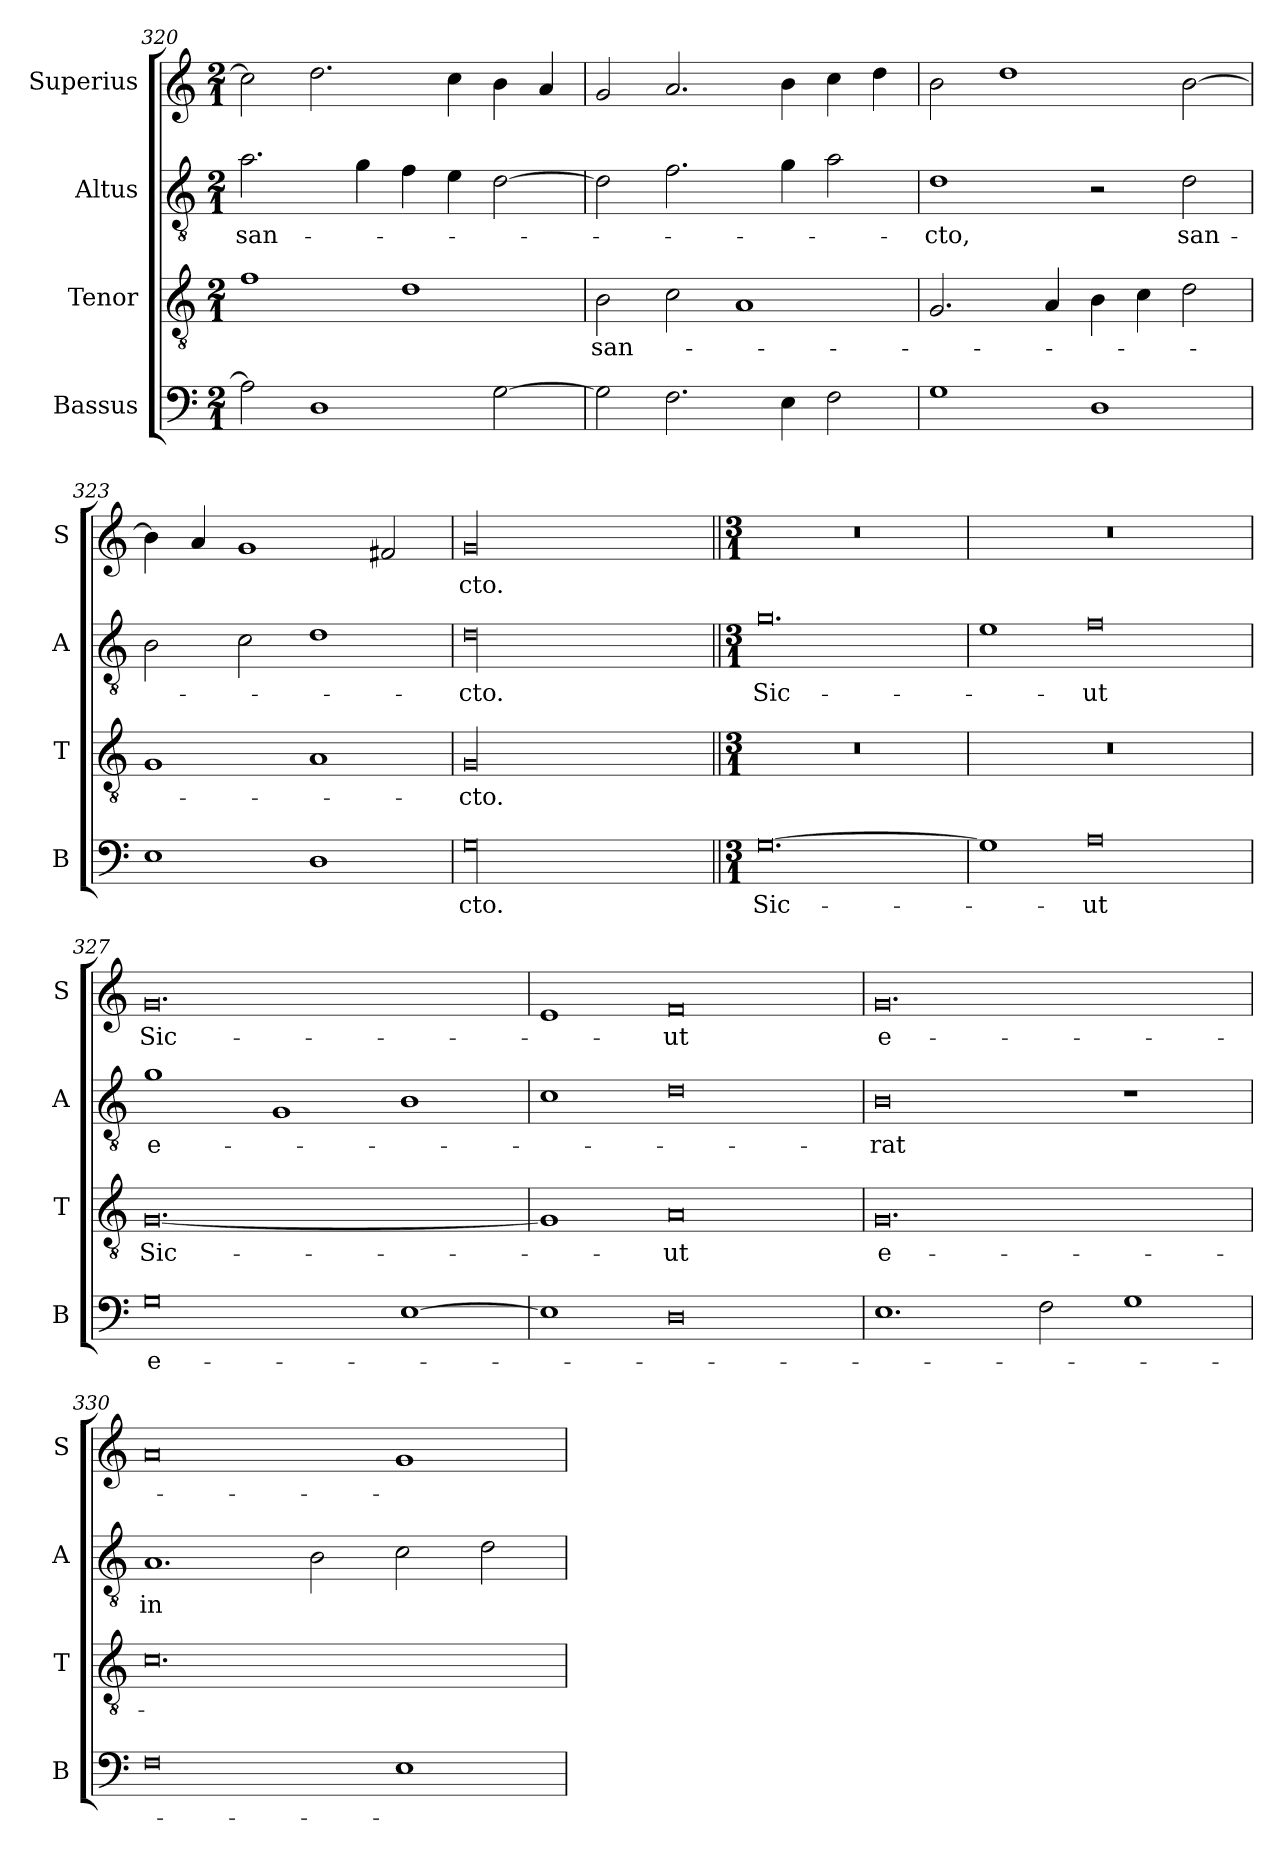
**kern	**text	**kern	**text	**kern	**text	**kern	**text
*part4	*part4	*part3	*part3	*part2	*part2	*part1	*part1
*staff4	*staff4	*staff3	*staff3	*staff2	*staff2	*staff1	*staff1
*I"Bassus	*	*I"Tenor	*	*I"Altus	*	*I"Superius	*
*I'B	*	*I'T	*	*I'A	*	*I'S	*
*clefF4	*	*clefGv2	*	*clefGv2	*	*clefG2	*
*k[]	*	*k[]	*	*k[]	*	*k[]	*
*M2/1	*	*M2/1	*	*M2/1	*	*M2/1	*
=320	=320	=320	=320	=320	=320	=320	=320
2A]	.	1f	.	2.a	san-	2cc]	.
1D	.	.	.	.	.	2.dd	.
.	.	.	.	4g	.	.	.
.	.	1d	.	4f	.	.	.
.	.	.	.	4e	.	4cc	.
[2G	.	.	.	[2d	.	4b	.
.	.	.	.	.	.	4a	.
=321	=321	=321	=321	=321	=321	=321	=321
!	!	!	!LO:LY:i	!	!	!	!
2G]	.	2B	san-	2d]	.	2g	.
2.F	.	2c	.	2.f	.	2.a	.
.	.	1A	.	.	.	.	.
4E	.	.	.	4g	.	4b	.
2F	.	.	.	2a	.	4cc	.
.	.	.	.	.	.	4dd	.
=322	=322	=322	=322	=322	=322	=322	=322
1G	.	2.G	.	1d	-cto,	2b	.
.	.	.	.	.	.	1dd	.
.	.	4A	.	.	.	.	.
1D	.	4B	.	2r	.	.	.
.	.	4c	.	.	.	.	.
!	!	!	!	!	!LO:LY:i	!	!
.	.	2d	.	2d	san-	[2b	.
=323	=323	=323	=323	=323	=323	=323	=323
1E	.	1G	.	2B	.	4b]	.
.	.	.	.	.	.	4a	.
.	.	.	.	2c	.	1g	.
1D	.	1A	.	1d	.	.	.
.	.	.	.	.	.	2f#X	.
=324	=324	=324	=324	=324	=324	=324	=324
!	!	!	!	!	!LO:LY:i	!	!
00G	-cto.	00G	-cto.	00d	-cto.	00g	-cto.
=325||	=325||	=325||	=325||	=325||	=325||	=325||	=325||
*M3/1	*	*M3/1	*	*M3/1	*	*M3/1	*
[0.G	Sic-	0.r	.	0.g	Sic-	0.r	.
=326	=326	=326	=326	=326	=326	=326	=326
1G]	.	0.r	.	1e	.	0.r	.
0A	-ut	.	.	0f	-ut	.	.
=327	=327	=327	=327	=327	=327	=327	=327
0G	e-	[0.G	Sic-	1g	e-	0.g	Sic-
.	.	.	.	1G	.	.	.
[1E	.	.	.	1B	.	.	.
=328	=328	=328	=328	=328	=328	=328	=328
1E]	.	1G]	.	1c	.	1e	.
0D	.	0A	-ut	0d	.	0f	-ut
=329	=329	=329	=329	=329	=329	=329	=329
1.E	.	0.G	e-	0B	-rat	0.g	e-
2F	.	.	.	.	.	.	.
1G	.	.	.	1r	.	.	.
=330	=330	=330	=330	=330	=330	=330	=330
0F	.	0.c	.	1.A	in	0a	.
.	.	.	.	2B	.	.	.
1E	.	.	.	2c	.	1g	.
.	.	.	.	2d	.	.	.
=	=	=	=	=	=	=	=
*-	*-	*-	*-	*-	*-	*-	*-
